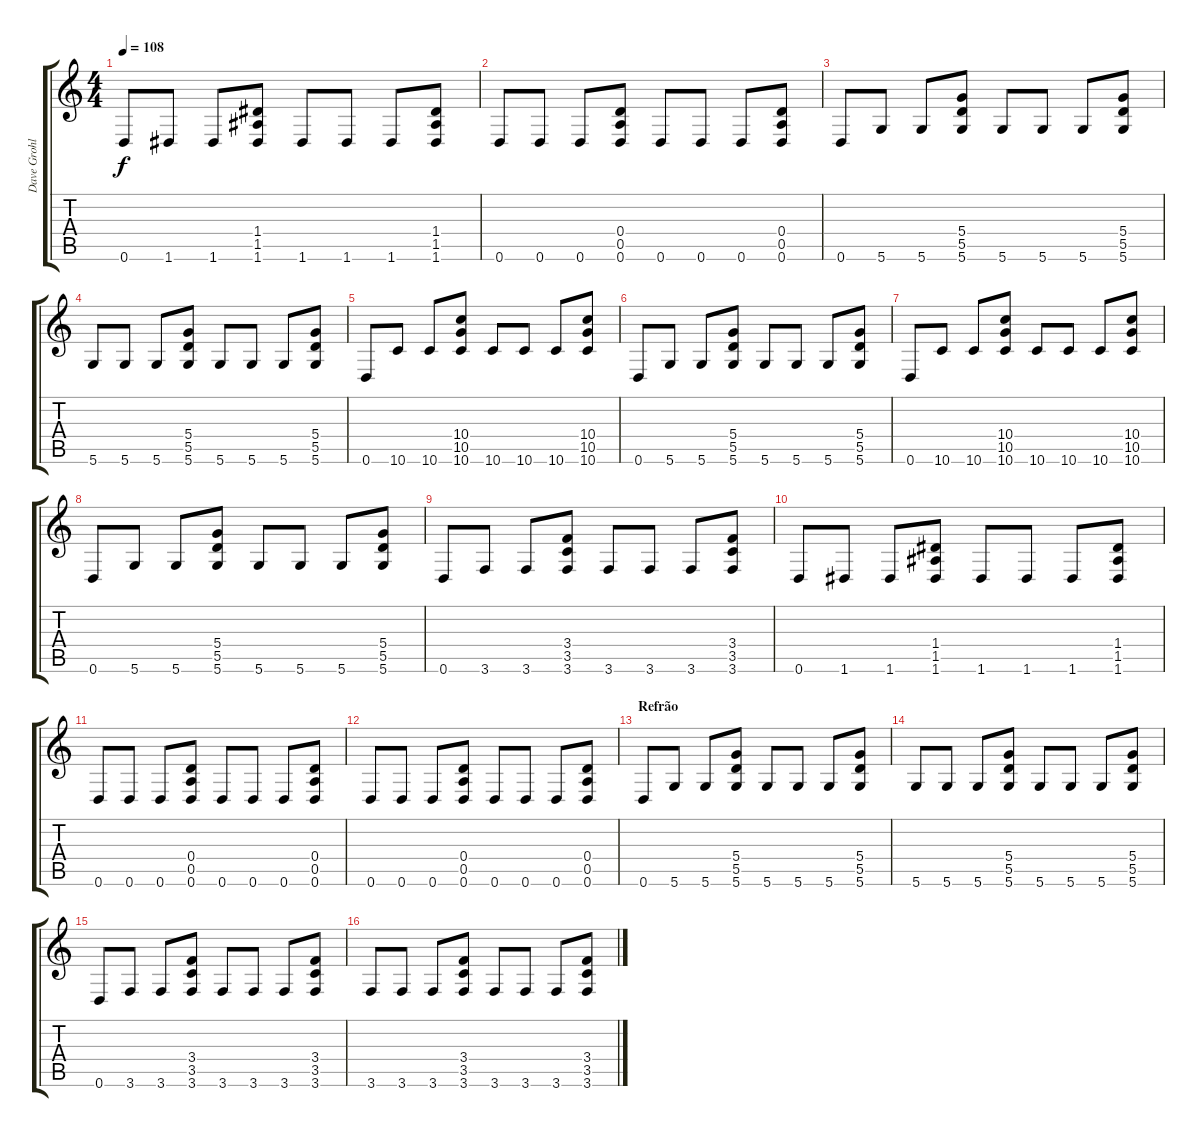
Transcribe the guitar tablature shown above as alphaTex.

\track ("Dave Grohl" "Dave Grohl") {instrument electricguitarmuted}
\staff {score tabs}
\tuning (E4 B3 G3 D3 A2 D2) {hide}
\ts (4 4)
\tempo 108
\clef g2
\ks c
0.6.8{dy f} 1.6.8 1.6.8 (1.4 1.5 1.6).8 1.6.8 1.6.8 1.6.8 (1.4 1.5 1.6).8 |
0.6.8 0.6.8 0.6.8 (0.4 0.5 0.6).8 0.6.8 0.6.8 0.6.8 (0.4 0.5 0.6).8 |
0.6.8 5.6.8 5.6.8 (5.4 5.5 5.6).8 5.6.8 5.6.8 5.6.8 (5.4 5.5 5.6).8 |
5.6.8 5.6.8 5.6.8 (5.4 5.5 5.6).8 5.6.8 5.6.8 5.6.8 (5.4 5.5 5.6).8 |
0.6.8 10.6.8 10.6.8 (10.4 10.5 10.6).8 10.6.8 10.6.8 10.6.8 (10.4 10.5 10.6).8 |
0.6.8 5.6.8 5.6.8 (5.4 5.5 5.6).8 5.6.8 5.6.8 5.6.8 (5.4 5.5 5.6).8 |
0.6.8 10.6.8 10.6.8 (10.4 10.5 10.6).8 10.6.8 10.6.8 10.6.8 (10.4 10.5 10.6).8 |
0.6.8 5.6.8 5.6.8 (5.4 5.5 5.6).8 5.6.8 5.6.8 5.6.8 (5.4 5.5 5.6).8 |
0.6.8 3.6.8 3.6.8 (3.4 3.5 3.6).8 3.6.8 3.6.8 3.6.8 (3.4 3.5 3.6).8 |
0.6.8 1.6.8 1.6.8 (1.4 1.5 1.6).8 1.6.8 1.6.8 1.6.8 (1.4 1.5 1.6).8 |
0.6.8 0.6.8 0.6.8 (0.4 0.5 0.6).8 0.6.8 0.6.8 0.6.8 (0.4 0.5 0.6).8 |
0.6.8 0.6.8 0.6.8 (0.4 0.5 0.6).8 0.6.8 0.6.8 0.6.8 (0.4 0.5 0.6).8 |
\section ("" "Refrão")
0.6.8 5.6.8 5.6.8 (5.4 5.5 5.6).8 5.6.8 5.6.8 5.6.8 (5.4 5.5 5.6).8 |
5.6.8 5.6.8 5.6.8 (5.4 5.5 5.6).8 5.6.8 5.6.8 5.6.8 (5.4 5.5 5.6).8 |
0.6.8 3.6.8 3.6.8 (3.4 3.5 3.6).8 3.6.8 3.6.8 3.6.8 (3.4 3.5 3.6).8 |
3.6.8 3.6.8 3.6.8 (3.4 3.5 3.6).8 3.6.8 3.6.8 3.6.8 (3.4 3.5 3.6).8
